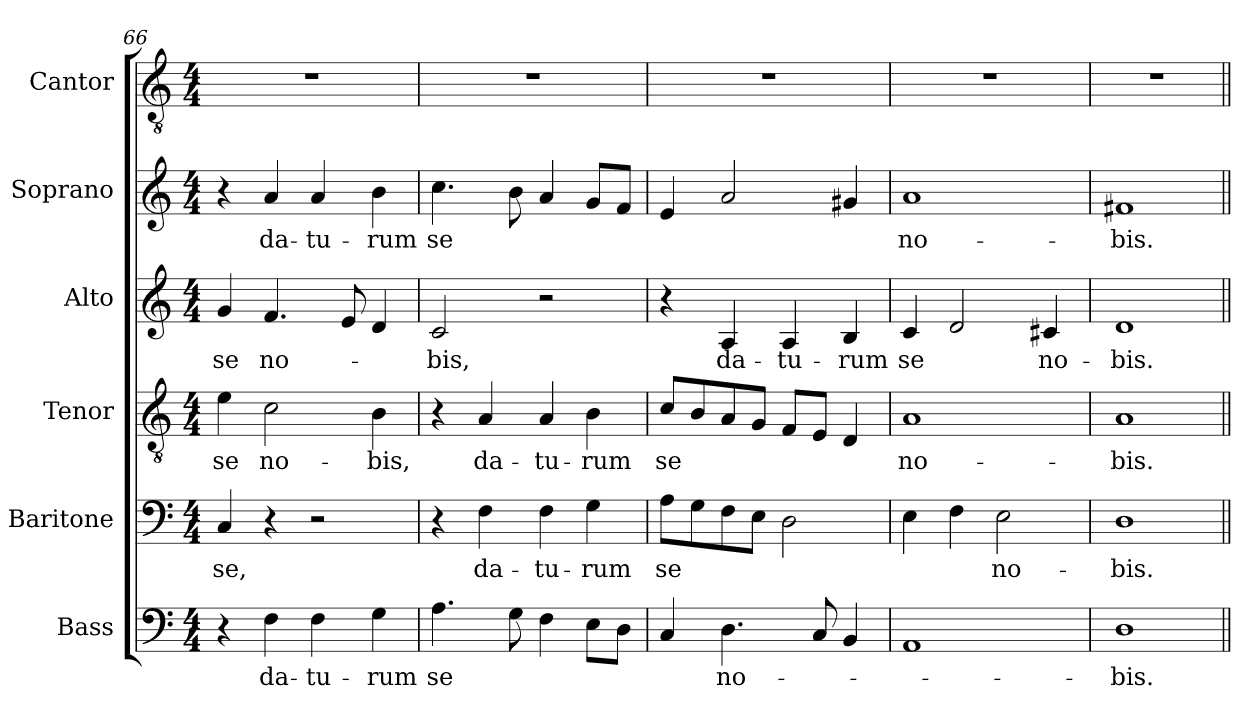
**kern	**text	**kern	**text	**kern	**text	**kern	**text	**kern	**text	**kern
*part6	*part6	*part5	*part5	*part4	*part4	*part3	*part3	*part2	*part2	*part1
*staff6	*staff6	*staff5	*staff5	*staff4	*staff4	*staff3	*staff3	*staff2	*staff2	*staff1
*I"Bass	*	*I"Baritone	*	*I"Tenor	*	*I"Alto	*	*I"Soprano	*	*I"Cantor
*I'Bass	*	*I'Baritone	*	*I'Tenor	*	*	*	*	*	*I'Cantor
*clefF4	*	*clefF4	*	*clefGv2	*	*clefG2	*	*clefG2	*	*clefGv2
*ITrd7c12	*	*	*	*	*	*	*	*	*	*ITrd7c12
*k[]	*	*k[]	*	*k[]	*	*k[]	*	*k[]	*	*k[]
*C:	*	*C:	*	*C:	*	*C:	*	*C:	*	*C:
*M4/4	*	*M4/4	*	*M4/4	*	*M4/4	*	*M4/4	*	*M4/4
=66	=66	=66	=66	=66	=66	=66	=66	=66	=66	=66
!	!	!	!LO:LY:b:color=#000000	!	!	!	!	!	!	!
!	!	!	!	!	!LO:LY:b:color=#000000	!	!	!	!	!
!	!	!	!	!	!	!	!LO:LY:b:color=#000000	!	!	!
4r	.	4Ci/	se,	4ei\	se	4gi/	se	4r	.	1r
!	!LO:LY:b:color=#000000	!	!	!	!	!	!	!	!	!
!	!	!	!	!	!LO:LY:b:color=#000000	!	!	!	!	!
!	!	!	!	!	!	!	!LO:LY:b:color=#000000	!	!	!
!	!	!	!	!	!	!	!	!	!LO:LY:b:color=#000000	!
4FFi\	da-	4r	.	2ci\	no-	4.fi/	no-	4ai/	da-	.
!	!LO:LY:b:color=#000000	!	!	!	!	!	!	!	!	!
!	!	!	!	!	!	!	!	!	!LO:LY:b:color=#000000	!
4FFi\	-tu-	2r	.	.	.	.	.	4ai/	-tu-	.
.	.	.	.	.	.	8ei/	.	.	.	.
!	!LO:LY:b:color=#000000	!	!	!	!	!	!	!	!	!
!	!	!	!	!	!LO:LY:b:color=#000000	!	!	!	!	!
!	!	!	!	!	!	!	!	!	!LO:LY:b:color=#000000	!
4GGi\	-rum	.	.	4Bi\	-bis,	4di/	.	4bi\	-rum	.
=67	=67	=67	=67	=67	=67	=67	=67	=67	=67	=67
!	!LO:LY:b:color=#000000	!	!	!	!	!	!	!	!	!
!	!	!	!	!	!	!	!LO:LY:b:color=#000000	!	!	!
!	!	!	!	!	!	!	!	!	!LO:LY:b:color=#000000	!
4.AAi\	se	4r	.	4r	.	2ci/	-bis,	4.cci\	se	1r
!	!	!	!LO:LY:b:color=#000000	!	!	!	!	!	!	!
!	!	!	!	!	!LO:LY:b:color=#000000	!	!	!	!	!
.	.	4Fi\	da-	4Ai/	da-	.	.	.	.	.
8GGi\	.	.	.	.	.	.	.	8bi\	.	.
!	!	!	!LO:LY:b:color=#000000	!	!	!	!	!	!	!
!	!	!	!	!	!LO:LY:b:color=#000000	!	!	!	!	!
4FFi\	.	4Fi\	-tu-	4Ai/	-tu-	2r	.	4ai/	.	.
!	!	!	!LO:LY:b:color=#000000	!	!	!	!	!	!	!
!	!	!	!	!	!LO:LY:b:color=#000000	!	!	!	!	!
8EEi\L	.	4Gi\	-rum	4Bi\	-rum	.	.	8gi/L	.	.
8DDi\J	.	.	.	.	.	.	.	8fi/J	.	.
=68	=68	=68	=68	=68	=68	=68	=68	=68	=68	=68
!	!	!	!LO:LY:b:color=#000000	!	!	!	!	!	!	!
!	!	!	!	!	!LO:LY:b:color=#000000	!	!	!	!	!
4CCi/	.	8Ai\L	se	8ci/L	se	4r	.	4ei/	.	1r
.	.	8Gi\	.	8Bi/	.	.	.	.	.	.
!	!LO:LY:b:color=#000000	!	!	!	!	!	!	!	!	!
!	!	!	!	!	!	!	!LO:LY:b:color=#000000	!	!	!
4.DDi\	no-	8Fi\	.	8Ai/	.	4Ai/	da-	2ai/	.	.
.	.	8Ei\J	.	8Gi/J	.	.	.	.	.	.
!	!	!	!	!	!	!	!LO:LY:b:color=#000000	!	!	!
.	.	2Di\	.	8Fi/L	.	4Ai/	-tu-	.	.	.
8CCi/	.	.	.	8Ei/J	.	.	.	.	.	.
!	!	!	!	!	!	!	!LO:LY:b:color=#000000	!	!	!
4BBBi/	.	.	.	4Di/	.	4Bi/	-rum	4g#Xi/	.	.
=69	=69	=69	=69	=69	=69	=69	=69	=69	=69	=69
!	!	!	!	!	!LO:LY:b:color=#000000	!	!	!	!	!
!	!	!	!	!	!	!	!LO:LY:b:color=#000000	!	!	!
!	!	!	!	!	!	!	!	!	!LO:LY:b:color=#000000	!
1AAAi	.	4Ei\	.	1Ai	no-	4ci/	se	1ai	no-	1r
.	.	4Fi\	.	.	.	2di/	.	.	.	.
!	!	!	!LO:LY:b:color=#000000	!	!	!	!	!	!	!
.	.	2Ei\	no-	.	.	.	.	.	.	.
!	!	!	!	!	!	!	!LO:LY:b:color=#000000	!	!	!
.	.	.	.	.	.	4c#Xi/	no-	.	.	.
=70	=70	=70	=70	=70	=70	=70	=70	=70	=70	=70
!	!LO:LY:b:color=#000000	!	!	!	!	!	!	!	!	!
!	!	!	!LO:LY:b:color=#000000	!	!	!	!	!	!	!
!	!	!	!	!	!LO:LY:b:color=#000000	!	!	!	!	!
!	!	!	!	!	!	!	!LO:LY:b:color=#000000	!	!	!
!	!	!	!	!	!	!	!	!	!LO:LY:b:color=#000000	!
1DDi	-bis.	1Di	-bis.	1Ai	-bis.	1di	-bis.	1f#Xi	-bis.	1r
=||	=||	=||	=||	=||	=||	=||	=||	=||	=||	=||
*-	*-	*-	*-	*-	*-	*-	*-	*-	*-	*-
